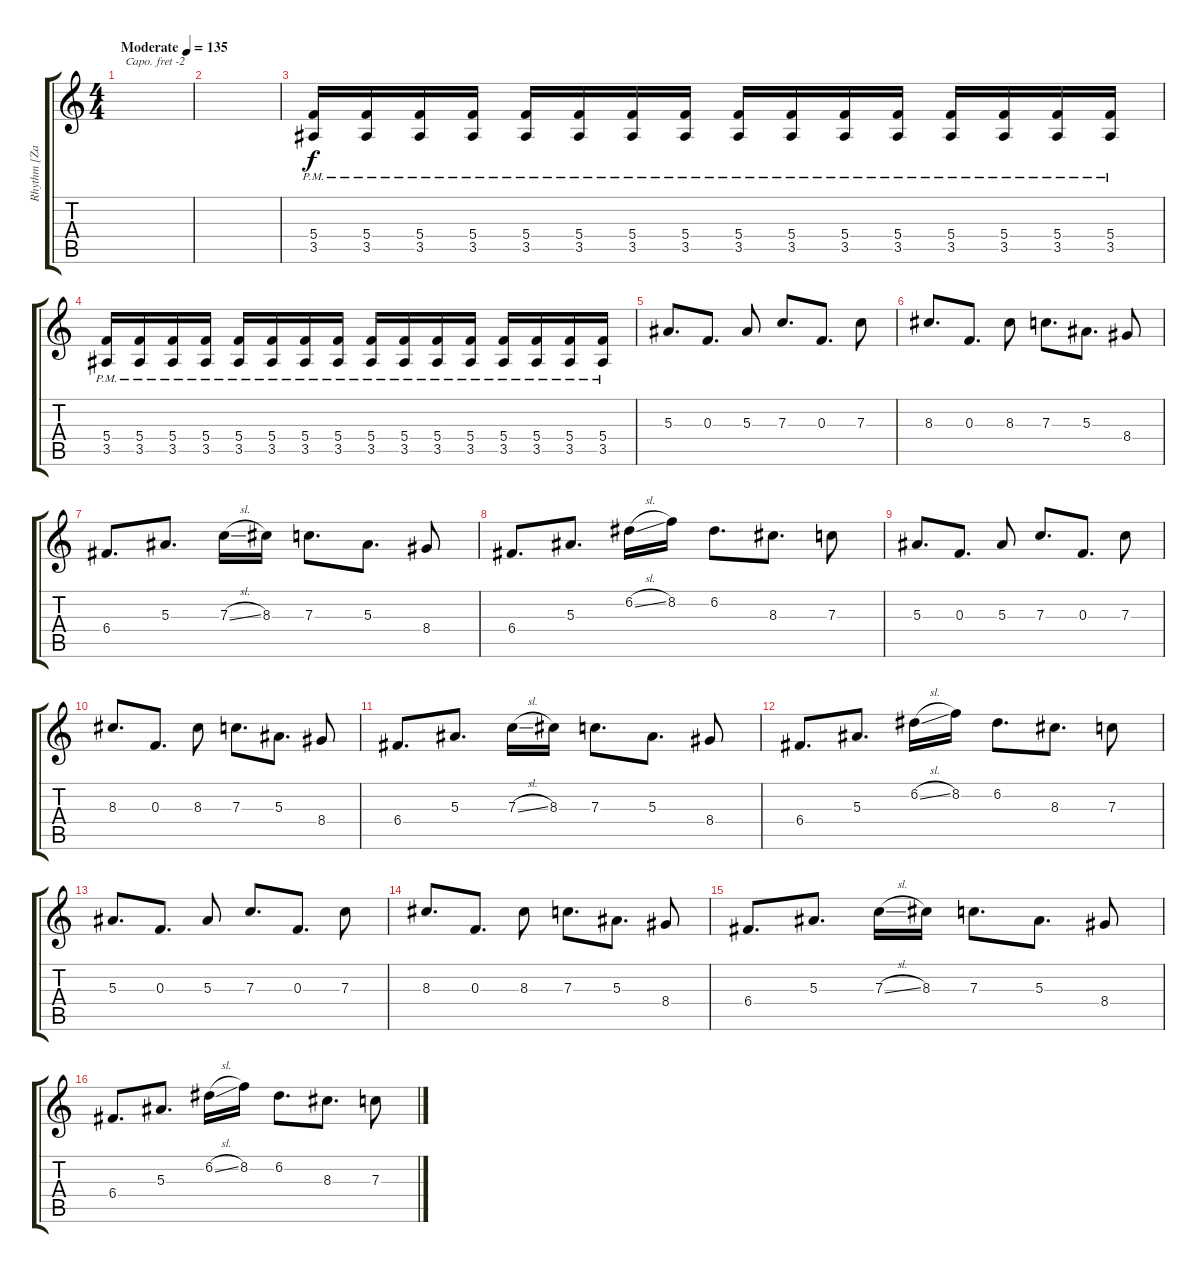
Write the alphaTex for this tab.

\track ("Rhythm [Zacky Vengeance]" "Rhythm [Za") {instrument distortionguitar}
\staff {score tabs}
\capo -2
\tuning (E4 B3 G3 D3 A2 D2) {hide}
\ts (4 4)
\tempo (135 "Moderate")
\clef g2
\ks c
|
|
(5.4{pm} 3.5{pm}).16 (5.4{pm} 3.5{pm}).16 (5.4{pm} 3.5{pm}).16 (5.4{pm} 3.5{pm}).16 (5.4{pm} 3.5{pm}).16 (5.4{pm} 3.5{pm}).16 (5.4{pm} 3.5{pm}).16 (5.4{pm} 3.5{pm}).16 (5.4{pm} 3.5{pm}).16 (5.4{pm} 3.5{pm}).16 (5.4{pm} 3.5{pm}).16 (5.4{pm} 3.5{pm}).16 (5.4{pm} 3.5{pm}).16 (5.4{pm} 3.5{pm}).16 (5.4{pm} 3.5{pm}).16 (5.4{pm} 3.5{pm}).16 |
(5.4{pm} 3.5{pm}).16 (5.4{pm} 3.5{pm}).16 (5.4{pm} 3.5{pm}).16 (5.4{pm} 3.5{pm}).16 (5.4{pm} 3.5{pm}).16 (5.4{pm} 3.5{pm}).16 (5.4{pm} 3.5{pm}).16 (5.4{pm} 3.5{pm}).16 (5.4{pm} 3.5{pm}).16 (5.4{pm} 3.5{pm}).16 (5.4{pm} 3.5{pm}).16 (5.4{pm} 3.5{pm}).16 (5.4{pm} 3.5{pm}).16 (5.4{pm} 3.5{pm}).16 (5.4{pm} 3.5{pm}).16 (5.4{pm} 3.5{pm}).16 |
5.3.8{d} 0.3.8{d} 5.3.8 7.3.8{d} 0.3.8{d} 7.3.8 |
8.3.8{d} 0.3.8{d} 8.3.8 7.3.8{d} 5.3.8{d} 8.4.8 |
6.4.8{d} 5.3.8{d} 7.3{sl}.16 8.3.16 7.3.8{d} 5.3.8{d} 8.4.8 |
6.4.8{d} 5.3.8{d} 6.2{sl}.16 8.2.16 6.2.8{d} 8.3.8{d} 7.3.8 |
5.3.8{d} 0.3.8{d} 5.3.8 7.3.8{d} 0.3.8{d} 7.3.8 |
8.3.8{d} 0.3.8{d} 8.3.8 7.3.8{d} 5.3.8{d} 8.4.8 |
6.4.8{d} 5.3.8{d} 7.3{sl}.16 8.3.16 7.3.8{d} 5.3.8{d} 8.4.8 |
6.4.8{d} 5.3.8{d} 6.2{sl}.16 8.2.16 6.2.8{d} 8.3.8{d} 7.3.8 |
5.3.8{d} 0.3.8{d} 5.3.8 7.3.8{d} 0.3.8{d} 7.3.8 |
8.3.8{d} 0.3.8{d} 8.3.8 7.3.8{d} 5.3.8{d} 8.4.8 |
6.4.8{d} 5.3.8{d} 7.3{sl}.16 8.3.16 7.3.8{d} 5.3.8{d} 8.4.8 |
6.4.8{d} 5.3.8{d} 6.2{sl}.16 8.2.16 6.2.8{d} 8.3.8{d} 7.3.8
